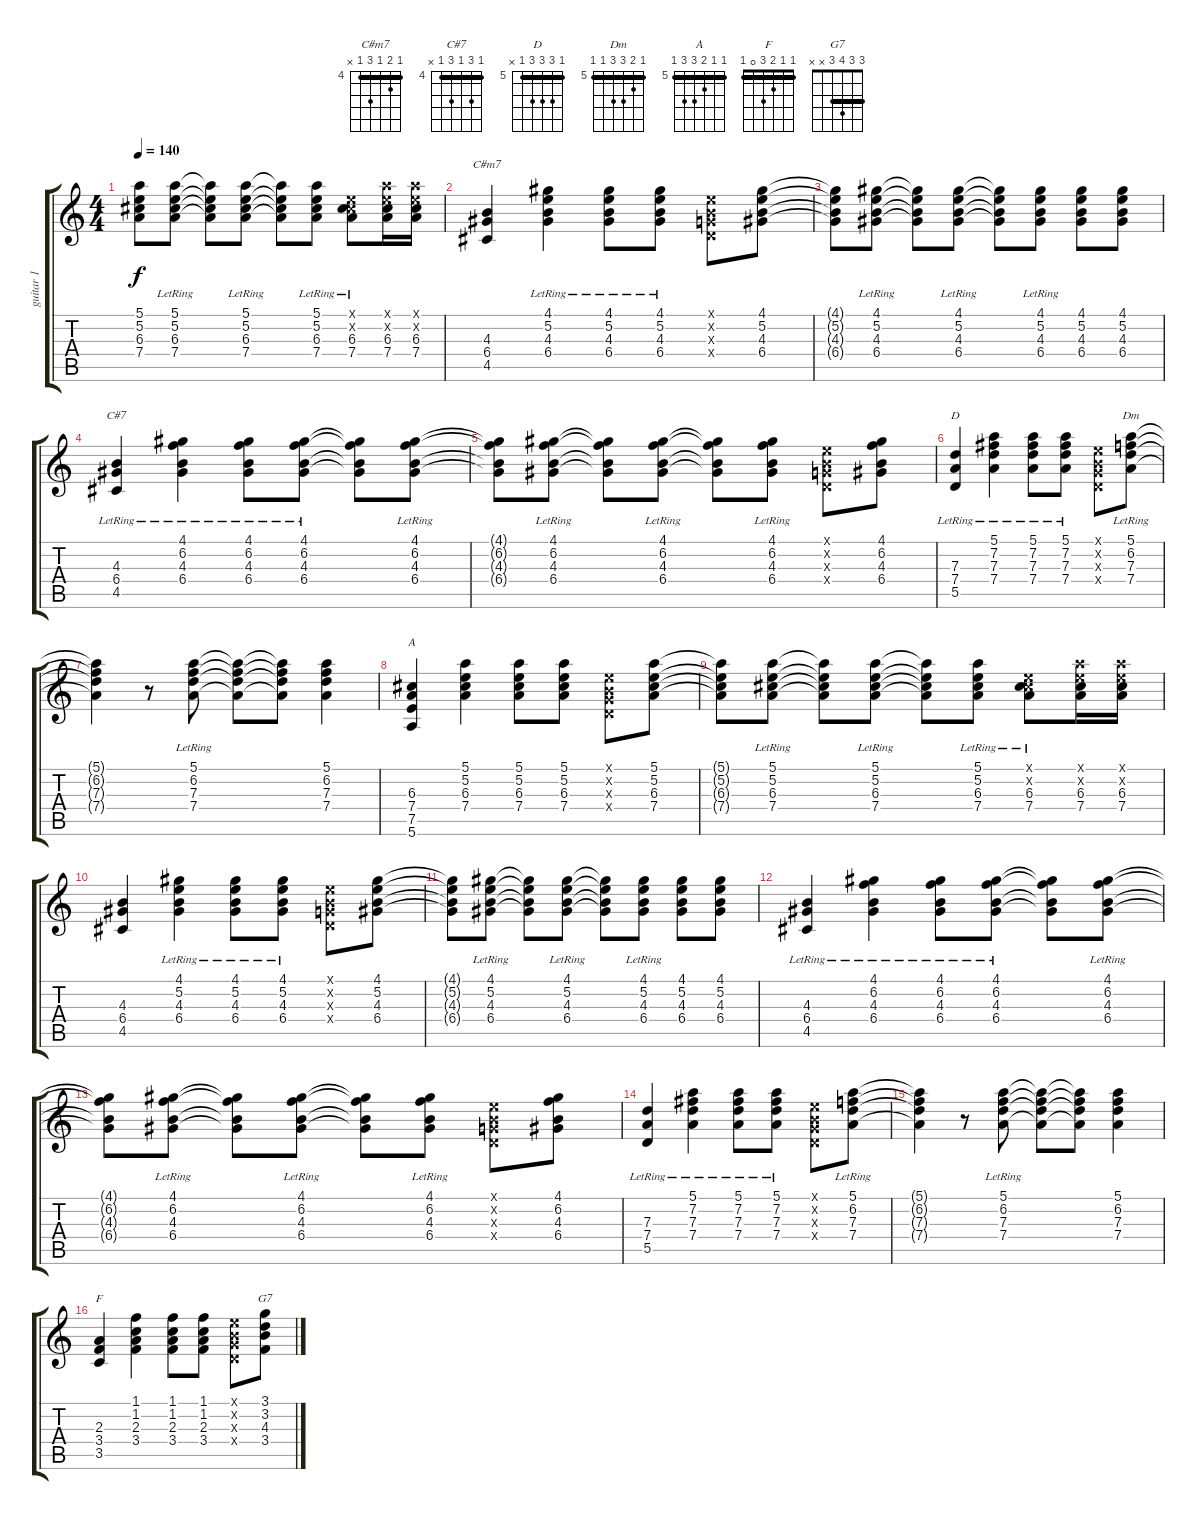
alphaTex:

\track ("guitar 1" "guitar 1") {instrument distortionguitar}
\staff {score tabs}
\tuning (E4 B3 G3 D3 A2 E2) {hide}
\chord ("C#m7" 4 5 4 6 4 x) {firstfret 4 barre 4}
\chord ("C#7" 4 6 4 6 4 x) {firstfret 4 barre 4}
\chord ("D" 5 7 7 7 5 x) {firstfret 5 barre 5}
\chord ("Dm" 5 6 7 7 5 5) {firstfret 5 barre 5}
\chord ("A" 5 5 6 7 7 5) {firstfret 5 barre 5}
\chord ("F" 1 1 2 3 0 1) {barre 1}
\chord ("G7" 3 3 4 3 x x) {barre 3}
\ts (4 4)
\tempo 140
\clef g2
\ks c
(5.1{t} 5.2{t} 6.3{t} 7.4{t}).8{dy f} (5.1{lr} 5.2{lr} 6.3{lr} 7.4{lr}).8 (5.1{t} 5.2{t} 6.3{t} 7.4{t}).8 (5.1{lr} 5.2{lr} 6.3{lr} 7.4{lr}).8 (5.1{t} 5.2{t} 6.3{t} 7.4{t}).8 (5.1{lr} 5.2{lr} 6.3{lr} 7.4{lr}).8 (0.1{x} 2.2{x} 6.3{lr} 7.4{lr}).8 (5.1{x} 5.2{x} 6.3 7.4).16 (5.1{x} 5.2{x} 6.3 7.4).16 |
(4.3 6.4 4.5).4{ch "C#m7"} (4.1{lr} 5.2{lr} 4.3{lr} 6.4{lr}).4 (4.1{lr} 5.2{lr} 4.3{lr} 6.4{lr}).8 (4.1{lr} 5.2{lr} 4.3{lr} 6.4{lr}).8 (0.1{x} 0.2{x} 0.3{x} 0.4{x}).8 (4.1 5.2 4.3 6.4).8 |
(4.1{t} 5.2{t} 4.3{t} 6.4{t}).8 (4.1{lr} 5.2{lr} 4.3{lr} 6.4{lr}).8 (4.1{t} 5.2{t} 4.3{t} 6.4{t}).8 (4.1{lr} 5.2{lr} 4.3{lr} 6.4{lr}).8 (4.1{t} 5.2{t} 4.3{t} 6.4{t}).8 (4.1{lr} 5.2{lr} 4.3{lr} 6.4{lr}).8 (4.1 5.2 4.3 6.4).8 (4.1 5.2 4.3 6.4).8 |
(4.3{lr} 6.4{lr} 4.5).4{ch "C#7"} (4.1{lr} 6.2{lr} 4.3{lr} 6.4{lr}).4 (4.1{lr} 6.2{lr} 4.3{lr} 6.4{lr}).8 (4.1{lr} 6.2{lr} 4.3{lr} 6.4{lr}).8 (4.1{t} 6.2{t} 4.3{t} 6.4{t}).8 (4.1{lr} 6.2{lr} 4.3{lr} 6.4{lr}).8 |
(4.1{t} 6.2{t} 4.3{t} 6.4{t}).8 (4.1{lr} 6.2{lr} 4.3{lr} 6.4{lr}).8 (4.1{t} 6.2{t} 4.3{t} 6.4{t}).8 (4.1{lr} 6.2{lr} 4.3{lr} 6.4{lr}).8 (4.1{t} 6.2{t} 4.3{t} 6.4{t}).8 (4.1{lr} 6.2{lr} 4.3{lr} 6.4{lr}).8 (0.1{x} 0.2{x} 0.3{x} 0.4{x}).8 (4.1 6.2 4.3 6.4).8 |
(7.3{lr} 7.4{lr} 5.5).4{ch "D"} (5.1{lr} 7.2{lr} 7.3{lr} 7.4{lr}).4 (5.1{lr} 7.2{lr} 7.3{lr} 7.4{lr}).8 (5.1{lr} 7.2{lr} 7.3{lr} 7.4{lr}).8 (0.1{x} 0.2{x} 0.3{x} 0.4{x}).8 (5.1{lr} 6.2{lr} 7.3{lr} 7.4{lr}).8{ch "Dm"} |
(5.1{t} 6.2{t} 7.3{t} 7.4{t}).4 r.8 (5.1{lr} 6.2{lr} 7.3{lr} 7.4{lr}).8 (5.1{t} 6.2{t} 7.3{t} 7.4{t}).8 (5.1{t} 6.2{t} 7.3{t} 7.4{t}).8 (5.1 6.2 7.3 7.4).4 |
(6.3 7.4 7.5 5.6).4{ch "A"} (5.1 5.2 6.3 7.4).4 (5.1 5.2 6.3 7.4).8 (5.1 5.2 6.3 7.4).8 (0.1{x} 0.2{x} 0.3{x} 0.4{x}).8 (5.1 5.2 6.3 7.4).8 |
(5.1{t} 5.2{t} 6.3{t} 7.4{t}).8 (5.1{lr} 5.2{lr} 6.3{lr} 7.4{lr}).8 (5.1{t} 5.2{t} 6.3{t} 7.4{t}).8 (5.1{lr} 5.2{lr} 6.3{lr} 7.4{lr}).8 (5.1{t} 5.2{t} 6.3{t} 7.4{t}).8 (5.1{lr} 5.2{lr} 6.3{lr} 7.4{lr}).8 (0.1{x} 2.2{x} 6.3{lr} 7.4{lr}).8 (5.1{x} 5.2{x} 6.3 7.4).16 (5.1{x} 5.2{x} 6.3 7.4).16 |
(4.3 6.4 4.5).4 (4.1{lr} 5.2{lr} 4.3{lr} 6.4{lr}).4 (4.1{lr} 5.2{lr} 4.3{lr} 6.4{lr}).8 (4.1{lr} 5.2{lr} 4.3{lr} 6.4{lr}).8 (0.1{x} 0.2{x} 0.3{x} 0.4{x}).8 (4.1 5.2 4.3 6.4).8 |
(4.1{t} 5.2{t} 4.3{t} 6.4{t}).8 (4.1{lr} 5.2{lr} 4.3{lr} 6.4{lr}).8 (4.1{t} 5.2{t} 4.3{t} 6.4{t}).8 (4.1{lr} 5.2{lr} 4.3{lr} 6.4{lr}).8 (4.1{t} 5.2{t} 4.3{t} 6.4{t}).8 (4.1{lr} 5.2{lr} 4.3{lr} 6.4{lr}).8 (4.1 5.2 4.3 6.4).8 (4.1 5.2 4.3 6.4).8 |
(4.3{lr} 6.4{lr} 4.5).4 (4.1{lr} 6.2{lr} 4.3{lr} 6.4{lr}).4 (4.1{lr} 6.2{lr} 4.3{lr} 6.4{lr}).8 (4.1{lr} 6.2{lr} 4.3{lr} 6.4{lr}).8 (4.1{t} 6.2{t} 4.3{t} 6.4{t}).8 (4.1{lr} 6.2{lr} 4.3{lr} 6.4{lr}).8 |
(4.1{t} 6.2{t} 4.3{t} 6.4{t}).8 (4.1{lr} 6.2{lr} 4.3{lr} 6.4{lr}).8 (4.1{t} 6.2{t} 4.3{t} 6.4{t}).8 (4.1{lr} 6.2{lr} 4.3{lr} 6.4{lr}).8 (4.1{t} 6.2{t} 4.3{t} 6.4{t}).8 (4.1{lr} 6.2{lr} 4.3{lr} 6.4{lr}).8 (0.1{x} 0.2{x} 0.3{x} 0.4{x}).8 (4.1 6.2 4.3 6.4).8 |
(7.3{lr} 7.4{lr} 5.5).4 (5.1{lr} 7.2{lr} 7.3{lr} 7.4{lr}).4 (5.1{lr} 7.2{lr} 7.3{lr} 7.4{lr}).8 (5.1{lr} 7.2{lr} 7.3{lr} 7.4{lr}).8 (0.1{x} 0.2{x} 0.3{x} 0.4{x}).8 (5.1{lr} 6.2{lr} 7.3{lr} 7.4{lr}).8 |
(5.1{t} 6.2{t} 7.3{t} 7.4{t}).4 r.8 (5.1{lr} 6.2{lr} 7.3{lr} 7.4{lr}).8 (5.1{t} 6.2{t} 7.3{t} 7.4{t}).8 (5.1{t} 6.2{t} 7.3{t} 7.4{t}).8 (5.1 6.2 7.3 7.4).4 |
(2.3 3.4 3.5).4{ch "F"} (1.1 1.2 2.3 3.4).4 (1.1 1.2 2.3 3.4).8 (1.1 1.2 2.3 3.4).8 (0.1{x} 0.2{x} 0.3{x} 0.4{x}).8 (3.1 3.2 4.3 3.4).8{ch "G7"}
